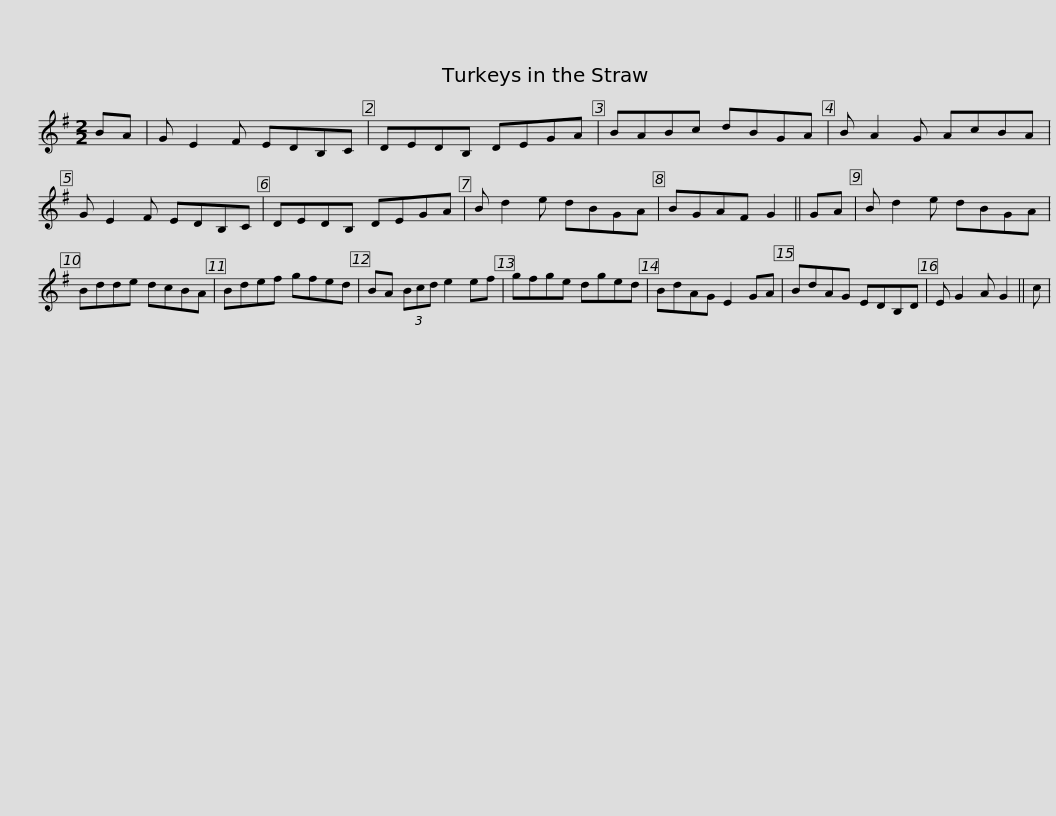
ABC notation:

X:1
L:1/8
M:2/2
I:linebreak $
K:G
V:1 treble
V:1
 BA | G E2 F EDB,C | DEDB, DEGA | BABc dBGA | B A2 G AcBA | %5
 G E2 F EDB,C |$ DEDB, DEGA | B d2 e dBGA | BGAF G2 || GA | %10
 B d2 e dBGA | Bdde dcBA | Bdef gfed |$ BA (3Bcd e2 ef | gfge dged | %15
 BdAG E2 GA | BdAG EDB,D | E G2 A G2 || c | %19
